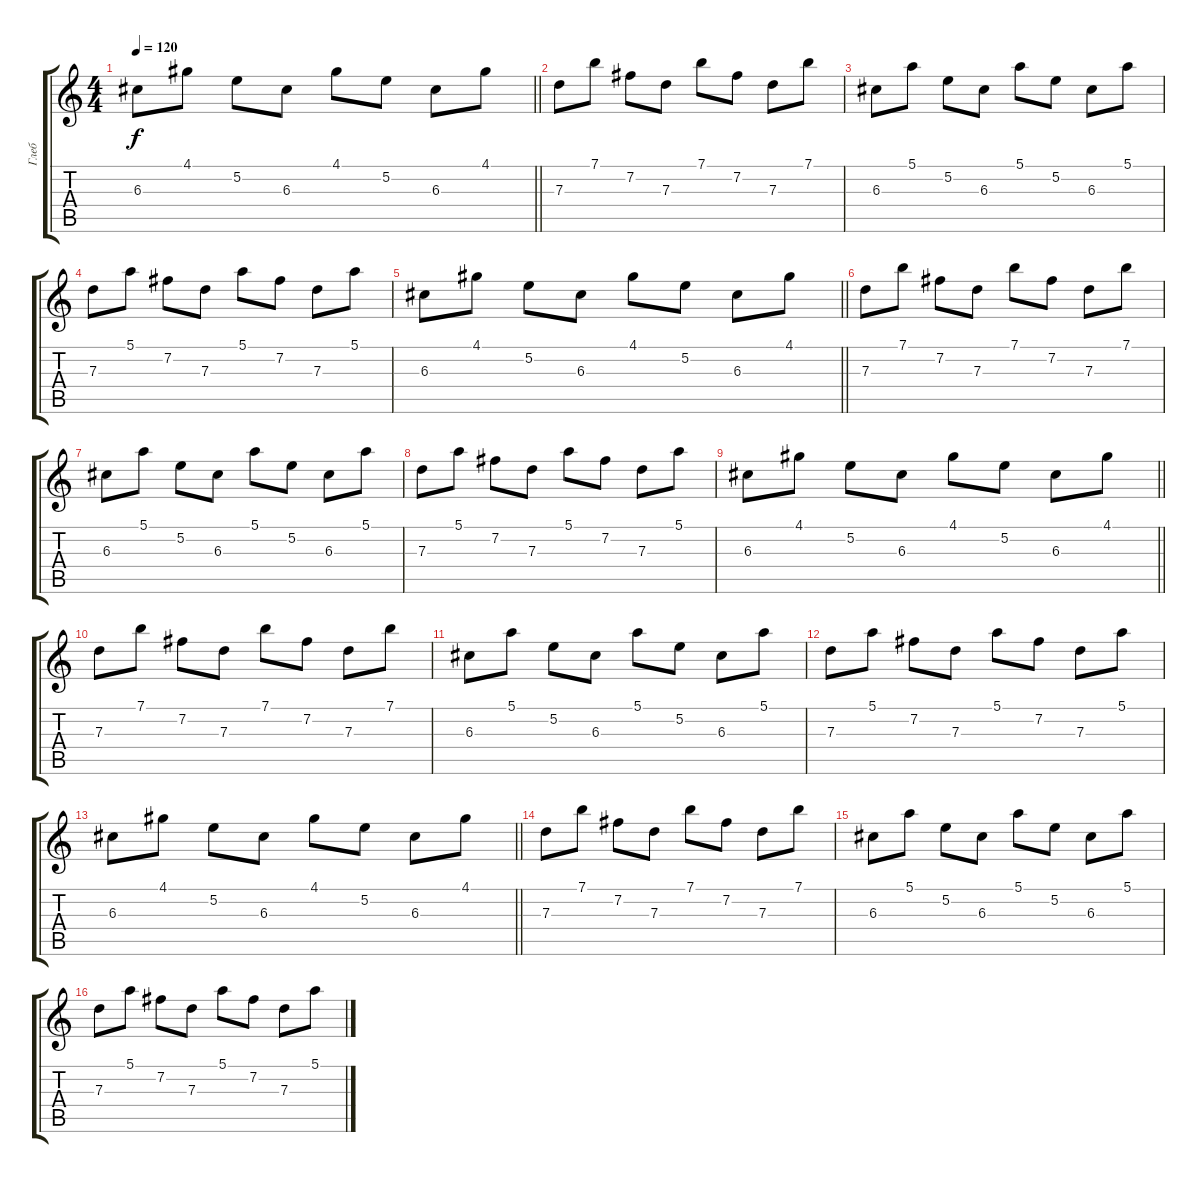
\track ("Глеб" "Глеб") {instrument electricguitarclean}
\staff {score tabs}
\tuning (E4 B3 G3 D3 A2 E2) {hide}
\ts (4 4)
\tempo 120
\clef g2
\barLineRight lightlight
\ks c
6.3.8{dy f} 4.1.8 5.2.8 6.3.8 4.1.8 5.2.8 6.3.8 4.1.8 |
7.3.8 7.1.8 7.2.8 7.3.8 7.1.8 7.2.8 7.3.8 7.1.8 |
6.3.8 5.1.8 5.2.8 6.3.8 5.1.8 5.2.8 6.3.8 5.1.8 |
7.3.8 5.1.8 7.2.8 7.3.8 5.1.8 7.2.8 7.3.8 5.1.8 |
\barLineRight lightlight
6.3.8 4.1.8 5.2.8 6.3.8 4.1.8 5.2.8 6.3.8 4.1.8 |
7.3.8 7.1.8 7.2.8 7.3.8 7.1.8 7.2.8 7.3.8 7.1.8 |
6.3.8 5.1.8 5.2.8 6.3.8 5.1.8 5.2.8 6.3.8 5.1.8 |
7.3.8 5.1.8 7.2.8 7.3.8 5.1.8 7.2.8 7.3.8 5.1.8 |
\barLineRight lightlight
6.3.8 4.1.8 5.2.8 6.3.8 4.1.8 5.2.8 6.3.8 4.1.8 |
7.3.8 7.1.8 7.2.8 7.3.8 7.1.8 7.2.8 7.3.8 7.1.8 |
6.3.8 5.1.8 5.2.8 6.3.8 5.1.8 5.2.8 6.3.8 5.1.8 |
7.3.8 5.1.8 7.2.8 7.3.8 5.1.8 7.2.8 7.3.8 5.1.8 |
\barLineRight lightlight
6.3.8 4.1.8 5.2.8 6.3.8 4.1.8 5.2.8 6.3.8 4.1.8 |
7.3.8 7.1.8 7.2.8 7.3.8 7.1.8 7.2.8 7.3.8 7.1.8 |
6.3.8 5.1.8 5.2.8 6.3.8 5.1.8 5.2.8 6.3.8 5.1.8 |
7.3.8 5.1.8 7.2.8 7.3.8 5.1.8 7.2.8 7.3.8 5.1.8
